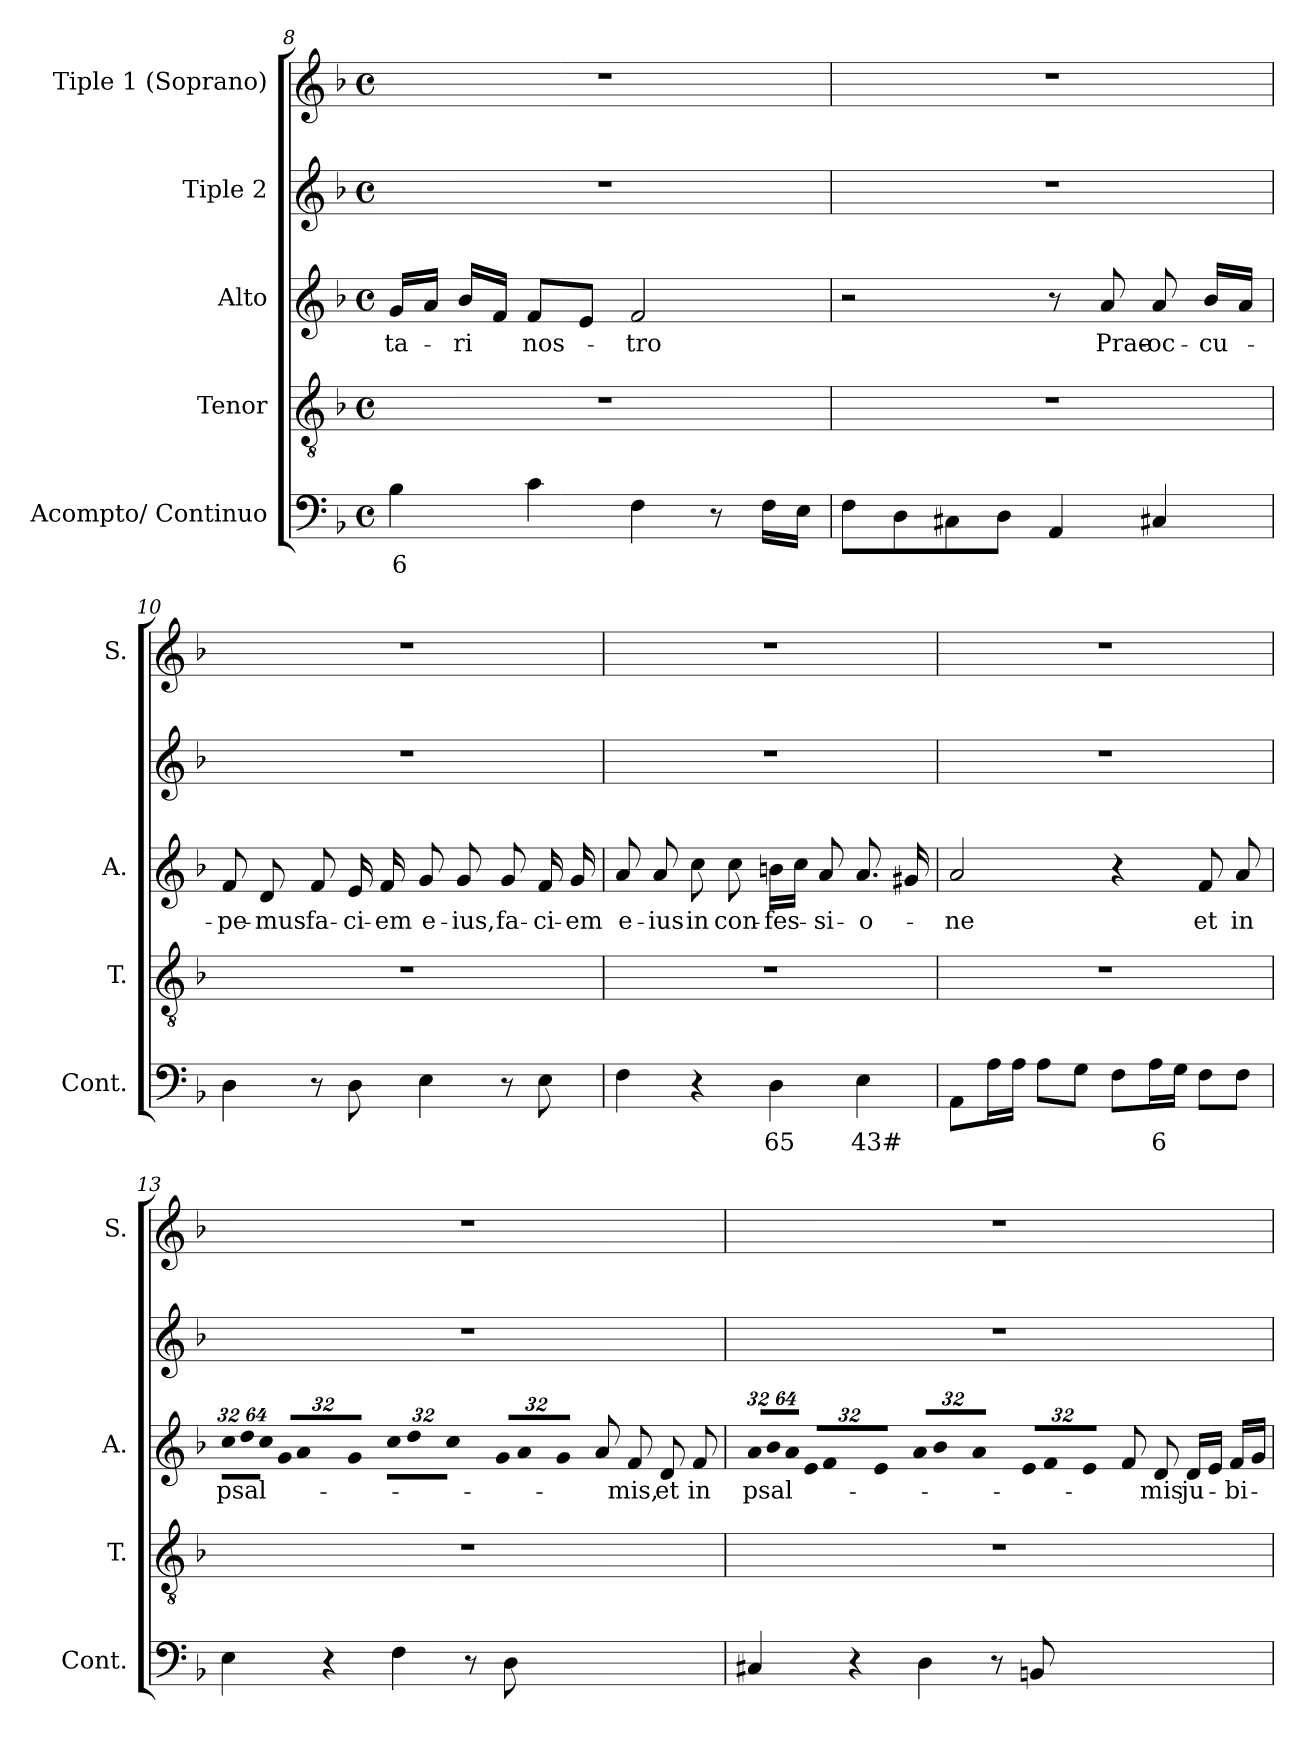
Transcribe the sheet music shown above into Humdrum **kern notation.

**kern	**text	**kern	**kern	**text	**kern	**kern
*part5	*part5	*part4	*part3	*part3	*part2	*part1
*staff5	*staff5	*staff4	*staff3	*staff3	*staff2	*staff1
*I"Acompto/ Continuo	*	*I"Tenor	*I"Alto	*	*I"Tiple 2	*I"Tiple 1 (Soprano)
*I'Cont.	*	*I'T.	*I'A.	*	*	*I'S.
*clefF4	*	*clefGv2	*clefG2	*	*clefG2	*clefG2
*	*	*ITrd7c12	*	*	*	*
*k[b-]	*	*k[b-]	*k[b-]	*	*k[b-]	*k[b-]
*F:	*	*F:	*F:	*	*F:	*F:
*M4/4	*	*M4/4	*M4/4	*	*M4/4	*M4/4
*met(c)	*	*met(c)	*met(c)	*	*met(c)	*met(c)
=8	=8	=8	=8	=8	=8	=8
!	!LO:LY:b:color=#000000	!	!	!	!	!
!	!	!	!	!LO:LY:b:color=#000000	!	!
4B-i\	6	1r	16gi/LL	-ta-	1r	1r
.	.	.	16ai/JJ	.	.	.
!	!	!	!	!LO:LY:b:color=#000000	!	!
.	.	.	16b-i/LL	-ri	.	.
.	.	.	16fi/JJ	.	.	.
!	!	!	!	!LO:LY:b:color=#000000	!	!
4ci\	.	.	8fi/L	nos-	.	.
.	.	.	8ei/J	.	.	.
!	!	!	!	!LO:LY:b:color=#000000	!	!
4Fi\	.	.	2fi/	-tro	.	.
8r	.	.	.	.	.	.
16Fi\LL	.	.	.	.	.	.
16Ei\JJ	.	.	.	.	.	.
!!LO:LB:g=z
=9	=9	=9	=9	=9	=9	=9
8Fi\L	.	1r	2r	.	1r	1r
8Di\	.	.	.	.	.	.
8C#Xi\	.	.	.	.	.	.
8Di\J	.	.	.	.	.	.
4AAi/	.	.	8r	.	.	.
!	!	!	!	!LO:LY:b:color=#000000	!	!
.	.	.	8ai/	Prae-	.	.
!	!	!	!	!LO:LY:b:color=#000000	!	!
4C#Xi/	.	.	8ai/	-oc-	.	.
!	!	!	!	!LO:LY:b:color=#000000	!	!
.	.	.	16b-i/LL	-cu-	.	.
.	.	.	16ai/JJ	.	.	.
=10	=10	=10	=10	=10	=10	=10
!	!	!	!	!LO:LY:b:color=#000000	!	!
4Di\	.	1r	8fi/	-pe-	1r	1r
!	!	!	!	!LO:LY:b:color=#000000	!	!
.	.	.	8di/	-mus	.	.
!	!	!	!	!LO:LY:b:color=#000000	!	!
8r	.	.	8fi/	fa-	.	.
!	!	!	!	!LO:LY:b:color=#000000	!	!
8Di\	.	.	16ei/	-ci-	.	.
!	!	!	!	!LO:LY:b:color=#000000	!	!
.	.	.	16fi/	-em	.	.
!	!	!	!	!LO:LY:b:color=#000000	!	!
4Ei\	.	.	8gi/	e-	.	.
!	!	!	!	!LO:LY:b:color=#000000	!	!
.	.	.	8gi/	-ius,	.	.
!	!	!	!	!LO:LY:b:color=#000000	!	!
8r	.	.	8gi/	fa-	.	.
!	!	!	!	!LO:LY:b:color=#000000	!	!
8Ei\	.	.	16fi/	-ci-	.	.
!	!	!	!	!LO:LY:b:color=#000000	!	!
.	.	.	16gi/	-em	.	.
=11	=11	=11	=11	=11	=11	=11
!	!	!	!	!LO:LY:b:color=#000000	!	!
4Fi\	.	1r	8ai/	e-	1r	1r
!	!	!	!	!LO:LY:b:color=#000000	!	!
.	.	.	8ai/	-ius	.	.
!	!LO:LY:b:color=#000000	!	!	!	!	!
!	!	!	!	!LO:LY:b:color=#000000	!	!
4r	#	.	8cci\	in	.	.
!	!	!	!	!LO:LY:b:color=#000000	!	!
.	.	.	8cci\	con-	.	.
!	!LO:LY:b:color=#000000	!	!	!	!	!
!	!	!	!	!LO:LY:b:color=#000000	!	!
4Di\	65	.	16bni\LL	-fes-	.	.
.	.	.	16cci\JJ	.	.	.
!	!	!	!	!LO:LY:b:color=#000000	!	!
.	.	.	8ai/	-si-	.	.
!	!LO:LY:b:color=#000000	!	!	!	!	!
!	!	!	!	!LO:LY:b:color=#000000	!	!
4Ei\	43#	.	8.ai/	-o-	.	.
.	.	.	16g#Xi/	.	.	.
=12	=12	=12	=12	=12	=12	=12
!	!	!	!	!LO:LY:b:color=#000000	!	!
8AAi\L	.	1r	2ai/	-ne	1r	1r
16Ai\L	.	.	.	.	.	.
16Ai\JJ	.	.	.	.	.	.
8Ai\L	.	.	.	.	.	.
8Gi\J	.	.	.	.	.	.
8Fi\L	.	.	4r	.	.	.
!	!LO:LY:b:color=#000000	!	!	!	!	!
16Ai\L	6	.	.	.	.	.
16Gi\JJ	.	.	.	.	.	.
!	!	!	!	!LO:LY:b:color=#000000	!	!
8Fi\L	.	.	8fi/	et	.	.
!	!	!	!	!LO:LY:b:color=#000000	!	!
8Fi\J	.	.	8ai/	in	.	.
!!LO:LB:g=z
=13	=13	=13	=13	=13	=13	=13
*	*	*	*Xbrackettup	*	*	*
!	!	!	!LO:N:vis=16	!	!	!
!	!	!	!	!LO:LY:b:color=#000000	!	!
4Ei\	.	1r	512%21cci\LL	psal-	1r	1r
!	!	!	!LO:N:vis=16	!	!	!
.	.	.	1024%43ddi\	.	.	.
!	!	!	!LO:N:vis=16	!	!	!
.	.	.	1024%43cci\JJ	.	.	.
!	!	!	!LO:N:vis=16	!	!	!
.	.	.	512%21gi/LL	.	.	.
!	!	!	!LO:N:vis=16	!	!	!
.	.	.	1024%43ai/	.	.	.
!	!	!	!LO:N:vis=16	!	!	!
.	.	.	1024%43gi/JJ	.	.	.
!	!	!	!LO:N:vis=16	!	!	!
4r	.	.	512%21cci\LL	.	.	.
!	!	!	!LO:N:vis=16	!	!	!
.	.	.	1024%43ddi\	.	.	.
!	!	!	!LO:N:vis=16	!	!	!
.	.	.	1024%43cci\JJ	.	.	.
!	!	!	!LO:N:vis=16	!	!	!
.	.	.	512%21gi/LL	.	.	.
!	!	!	!LO:N:vis=16	!	!	!
.	.	.	1024%43ai/	.	.	.
!	!	!	!LO:N:vis=16	!	!	!
.	.	.	1024%43gi/JJ	.	.	.
4Fi\	.	.	8ai/	.	.	.
!	!	!	!	!LO:LY:b:color=#000000	!	!
.	.	.	8fi/	-mis,	.	.
!	!	!	!	!LO:LY:b:color=#000000	!	!
8r	.	.	8di/	et	.	.
!	!	!	!	!LO:LY:b:color=#000000	!	!
8Di\	.	.	8fi/	in	.	.
=14	=14	=14	=14	=14	=14	=14
!	!	!	!LO:N:vis=16	!	!	!
!	!	!	!	!LO:LY:b:color=#000000	!	!
4C#Xi/	.	1r	512%21ai/LL	psal-	1r	1r
!	!	!	!LO:N:vis=16	!	!	!
.	.	.	1024%43b-i/	.	.	.
!	!	!	!LO:N:vis=16	!	!	!
.	.	.	1024%43ai/JJ	.	.	.
!	!	!	!LO:N:vis=16	!	!	!
.	.	.	512%21ei/LL	.	.	.
!	!	!	!LO:N:vis=16	!	!	!
.	.	.	1024%43fi/	.	.	.
!	!	!	!LO:N:vis=16	!	!	!
.	.	.	1024%43ei/JJ	.	.	.
!	!	!	!LO:N:vis=16	!	!	!
4r	.	.	512%21ai/LL	.	.	.
!	!	!	!LO:N:vis=16	!	!	!
.	.	.	1024%43b-i/	.	.	.
!	!	!	!LO:N:vis=16	!	!	!
.	.	.	1024%43ai/JJ	.	.	.
!	!	!	!LO:N:vis=16	!	!	!
.	.	.	512%21ei/LL	.	.	.
!	!	!	!LO:N:vis=16	!	!	!
.	.	.	1024%43fi/	.	.	.
!	!	!	!LO:N:vis=16	!	!	!
.	.	.	1024%43ei/JJ	.	.	.
4Di\	.	.	8fi/	.	.	.
!	!	!	!	!LO:LY:b:color=#000000	!	!
.	.	.	8di/	-mis	.	.
!	!	!	!	!LO:LY:b:color=#000000	!	!
8r	.	.	16di/LL	ju-	.	.
.	.	.	16ei/JJ	.	.	.
!	!	!	!	!LO:LY:b:color=#000000	!	!
8BBni/	.	.	16fi/LL	-bi-	.	.
.	.	.	16gi/JJ	.	.	.
=	=	=	=	=	=	=
*-	*-	*-	*-	*-	*-	*-
